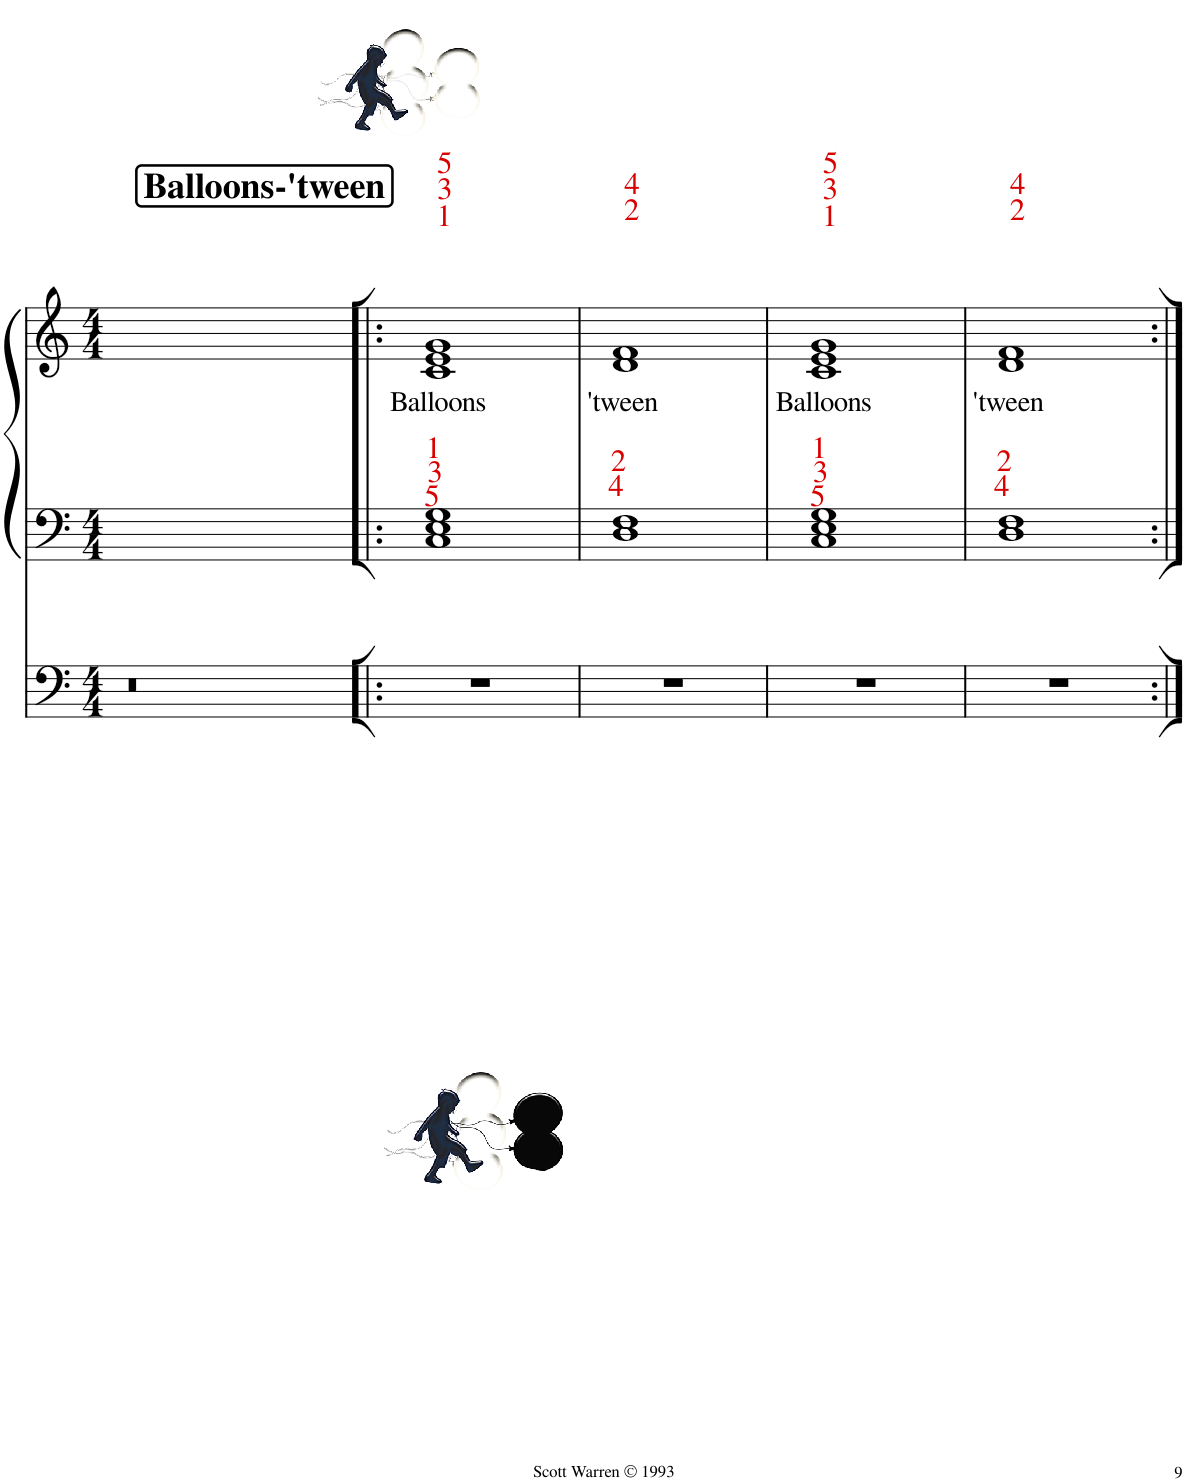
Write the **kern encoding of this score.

**kern	**kern	**kern	**kern	**text
*part3	*part2	*part1	*part1	*part1
*staff4	*staff3	*staff2	*staff1	*staff1
*I"Voice	*I"Voice	*I"Piano	*	*
*I'Vo.	*I'Vo.	*I'Pno	*	*
!!LO:PB:g=z
*clefG2	*clefG2	*clefF4	*clefG2	*
*k[]	*k[]	*k[]	*k[]	*
*M4/4	*M4/4	*M4/4	*M4/4	*
=44	=44	=44	=44	=44
*^	*	*	*	*
4r	1ryy	1ryy	1ryy	1ryy	.
2.cc	.	.	.	.	.
8r	4ee	1ryy	1ryy	1ryy	.
4.ff	.	.	.	.	.
.	8r	.	.	.	.
.	8r	.	.	.	.
4gg	4r	.	.	.	.
4r	4r	.	.	.	.
!!LO:REH:place=s1:a:B:cj:fs=14:t=Balloons-'tween
=45!|:	=45!|:	=45!|:	=45!|:	=45!|:	=45!|:
!	!	!LO:N:vis=8	!	!	!LO:LY:b
*	*	*^	*	*	*
*v	*v	*	*^	*	*	*
1r	8.r	4c	4.ryy	1C 1E 1G	1c 1e 1g	Balloons
.	2e	.	.	.	.	.
.	.	4r	.	.	.	.
.	.	.	2g	.	.	.
.	.	2r	.	.	.	.
.	16r	.	.	.	.	.
.	8r	.	.	.	.	.
.	8r	.	8r	.	.	.
1ryy	1ryy	1ryy	1ryy	1ryy	1ryy	.
=46	=46	=46	=46	=46	=46	=46
!	!	!	!	!	!	!LO:LY:b
*	*	*v	*v	*	*	*
1r	2d	8r	1D 1F	1d 1f	-'tween
.	.	2f	.	.	.
.	2r	.	.	.	.
!	!	!LO:N:vis=4	!	!	!
.	.	4.r	.	.	.
=47	=47	=47	=47	=47	=47
!	!LO:N:vis=8	!	!	!	!LO:LY:b
*	*	*^	*	*	*
1r	8.r	4c	4.ryy	1C 1E 1G	1c 1e 1g	Balloons
.	2e	.	.	.	.	.
.	.	4r	.	.	.	.
.	.	.	2g	.	.	.
.	.	2r	.	.	.	.
.	16r	.	.	.	.	.
.	8r	.	.	.	.	.
.	8r	.	8r	.	.	.
=48	=48	=48	=48	=48	=48	=48
!	!	!	!	!	!	!LO:LY:b
*	*	*v	*v	*	*	*
1r	2d	8r	1D 1F	1d 1f	-'tween
.	.	2f	.	.	.
.	2r	.	.	.	.
!	!	!LO:N:vis=4	!	!	!
.	.	4.r	.	.	.
*	*v	*v	*	*	*
=:|!	=:|!	=:|!	=:|!	=:|!
*-	*-	*-	*-	*-
